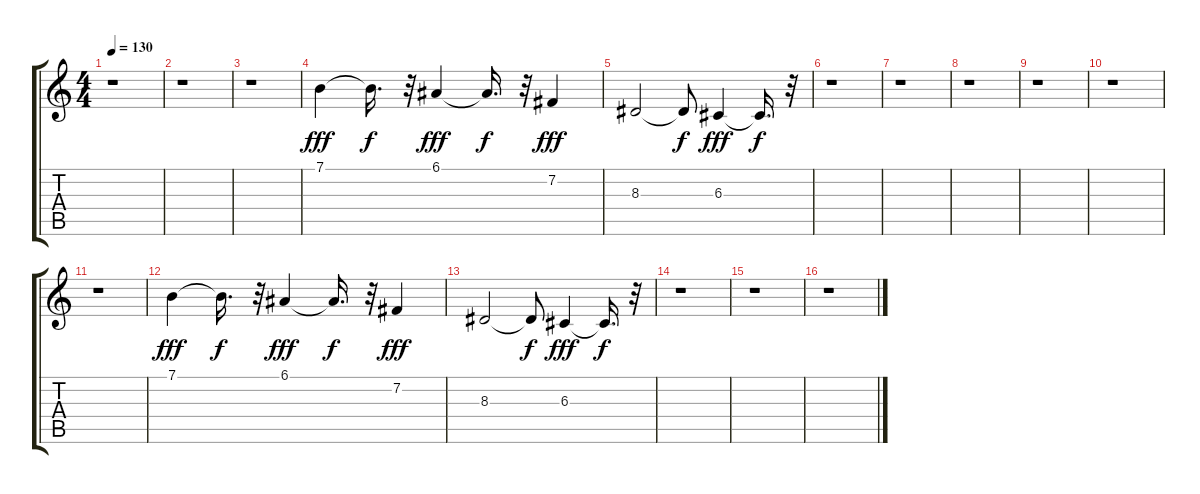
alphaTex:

\track "" {instrument electricgrandpiano}
\staff {score tabs}
\tuning (E4 B3 G3 D3 A2 E2) {hide}
\ts (4 4)
\tempo 130
\clef g2
\ks c
r.1{dy fff} |
r.1 |
r.1 |
7.1.4 7.1{t}.16{d dy f} r.32 6.1.4{dy fff} 6.1{t}.16{d dy f} r.32 7.2.4{dy fff} |
8.3.2 8.3{t}.8{dy f} 6.3.4{dy fff} 6.3{t}.16{d dy f} r.32 |
r.1 |
r.1 |
r.1 |
r.1 |
r.1 |
r.1 |
7.1.4{dy fff} 7.1{t}.16{d dy f} r.32 6.1.4{dy fff} 6.1{t}.16{d dy f} r.32 7.2.4{dy fff} |
8.3.2 8.3{t}.8{dy f} 6.3.4{dy fff} 6.3{t}.16{d dy f} r.32 |
r.1 |
r.1 |
r.1
